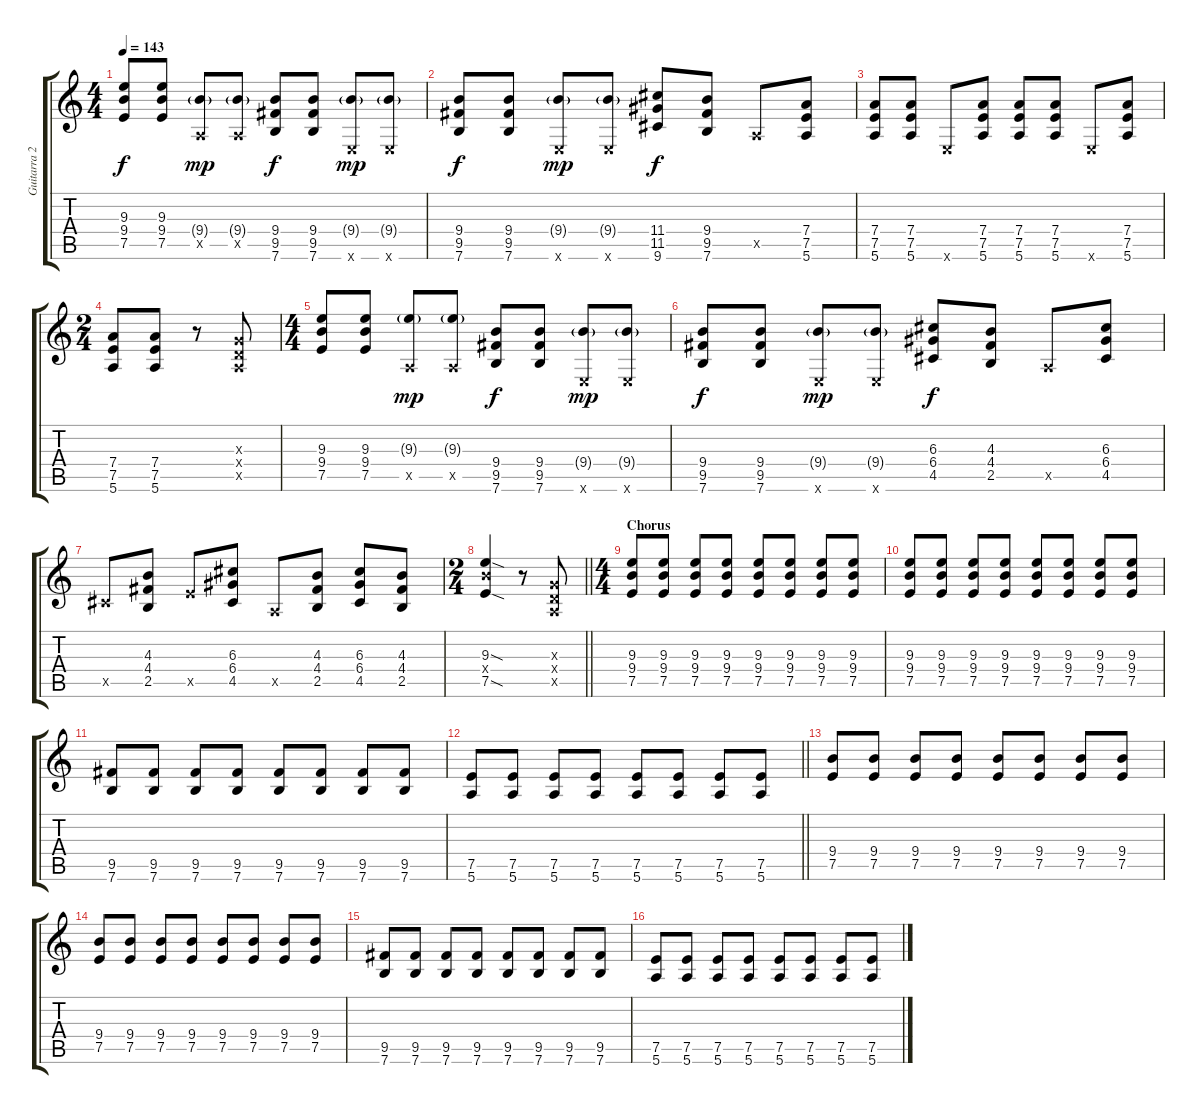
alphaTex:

\track ("Guitarra 2 - Erik" "Guitarra 2") {instrument distortionguitar}
\staff {score tabs}
\tuning (E4 B3 G3 D3 A2 E2) {hide}
\ts (4 4)
\tempo 143
\clef g2
\ks c
(9.3 9.4 7.5).8{dy f} (9.3 9.4 7.5).8 (9.4{g} 0.5{x}).8{dy mp} (9.4{g} 0.5{x}).8 (9.4 9.5 7.6).8{dy f} (9.4 9.5 7.6).8 (9.4{g} 0.6{x}).8{dy mp} (9.4{g} 0.6{x}).8 |
(9.4 9.5 7.6).8{dy f} (9.4 9.5 7.6).8 (9.4{g} 0.6{x}).8{dy mp} (9.4{g} 0.6{x}).8 (11.4 11.5 9.6).8{dy f} (9.4 9.5 7.6).8 0.5{x}.8 (7.4 7.5 5.6).8 |
(7.4 7.5 5.6).8 (7.4 7.5 5.6).8 0.6{x}.8 (7.4 7.5 5.6).8 (7.4 7.5 5.6).8 (7.4 7.5 5.6).8 0.6{x}.8 (7.4 7.5 5.6).8 |
\ts (2 4)
(7.4 7.5 5.6).8 (7.4 7.5 5.6).8 r.8 (0.3{x} 0.4{x} 0.5{x}).8 |
\ts (4 4)
(9.3 9.4 7.5).8 (9.3 9.4 7.5).8 (9.3{g} 0.5{x}).8{dy mp} (9.3{g} 0.5{x}).8 (9.4 9.5 7.6).8{dy f} (9.4 9.5 7.6).8 (9.4{g} 0.6{x}).8{dy mp} (9.4{g} 0.6{x}).8 |
(9.4 9.5 7.6).8{dy f} (9.4 9.5 7.6).8 (9.4{g} 0.6{x}).8{dy mp} (9.4{g} 0.6{x}).8 (6.3 6.4 4.5).8{dy f} (4.3 4.4 2.5).8 0.5{x}.8 (6.3 6.4 4.5).8 |
4.5{x}.8 (4.3 4.4 2.5).8 7.5{x}.8 (6.3 6.4 4.5).8 0.5{x}.8 (4.3 4.4 2.5).8 (6.3 6.4 4.5).8 (4.3 4.4 2.5).8 |
\ts (2 4)
\barLineRight lightlight
(9.3{sod} 9.4{x} 7.5{sod}).4 r.8 (0.3{x} 0.4{x} 0.5{x}).8 |
\ts (4 4)
\section ("" "Chorus")
(9.3 9.4 7.5).8 (9.3 9.4 7.5).8 (9.3 9.4 7.5).8 (9.3 9.4 7.5).8 (9.3 9.4 7.5).8 (9.3 9.4 7.5).8 (9.3 9.4 7.5).8 (9.3 9.4 7.5).8 |
(9.3 9.4 7.5).8 (9.3 9.4 7.5).8 (9.3 9.4 7.5).8 (9.3 9.4 7.5).8 (9.3 9.4 7.5).8 (9.3 9.4 7.5).8 (9.3 9.4 7.5).8 (9.3 9.4 7.5).8 |
(9.5 7.6).8 (9.5 7.6).8 (9.5 7.6).8 (9.5 7.6).8 (9.5 7.6).8 (9.5 7.6).8 (9.5 7.6).8 (9.5 7.6).8 |
\barLineRight lightlight
(7.5 5.6).8 (7.5 5.6).8 (7.5 5.6).8 (7.5 5.6).8 (7.5 5.6).8 (7.5 5.6).8 (7.5 5.6).8 (7.5 5.6).8 |
(9.4 7.5).8 (9.4 7.5).8 (9.4 7.5).8 (9.4 7.5).8 (9.4 7.5).8 (9.4 7.5).8 (9.4 7.5).8 (9.4 7.5).8 |
(9.4 7.5).8 (9.4 7.5).8 (9.4 7.5).8 (9.4 7.5).8 (9.4 7.5).8 (9.4 7.5).8 (9.4 7.5).8 (9.4 7.5).8 |
(9.5 7.6).8 (9.5 7.6).8 (9.5 7.6).8 (9.5 7.6).8 (9.5 7.6).8 (9.5 7.6).8 (9.5 7.6).8 (9.5 7.6).8 |
(7.5 5.6).8 (7.5 5.6).8 (7.5 5.6).8 (7.5 5.6).8 (7.5 5.6).8 (7.5 5.6).8 (7.5 5.6).8 (7.5 5.6).8
